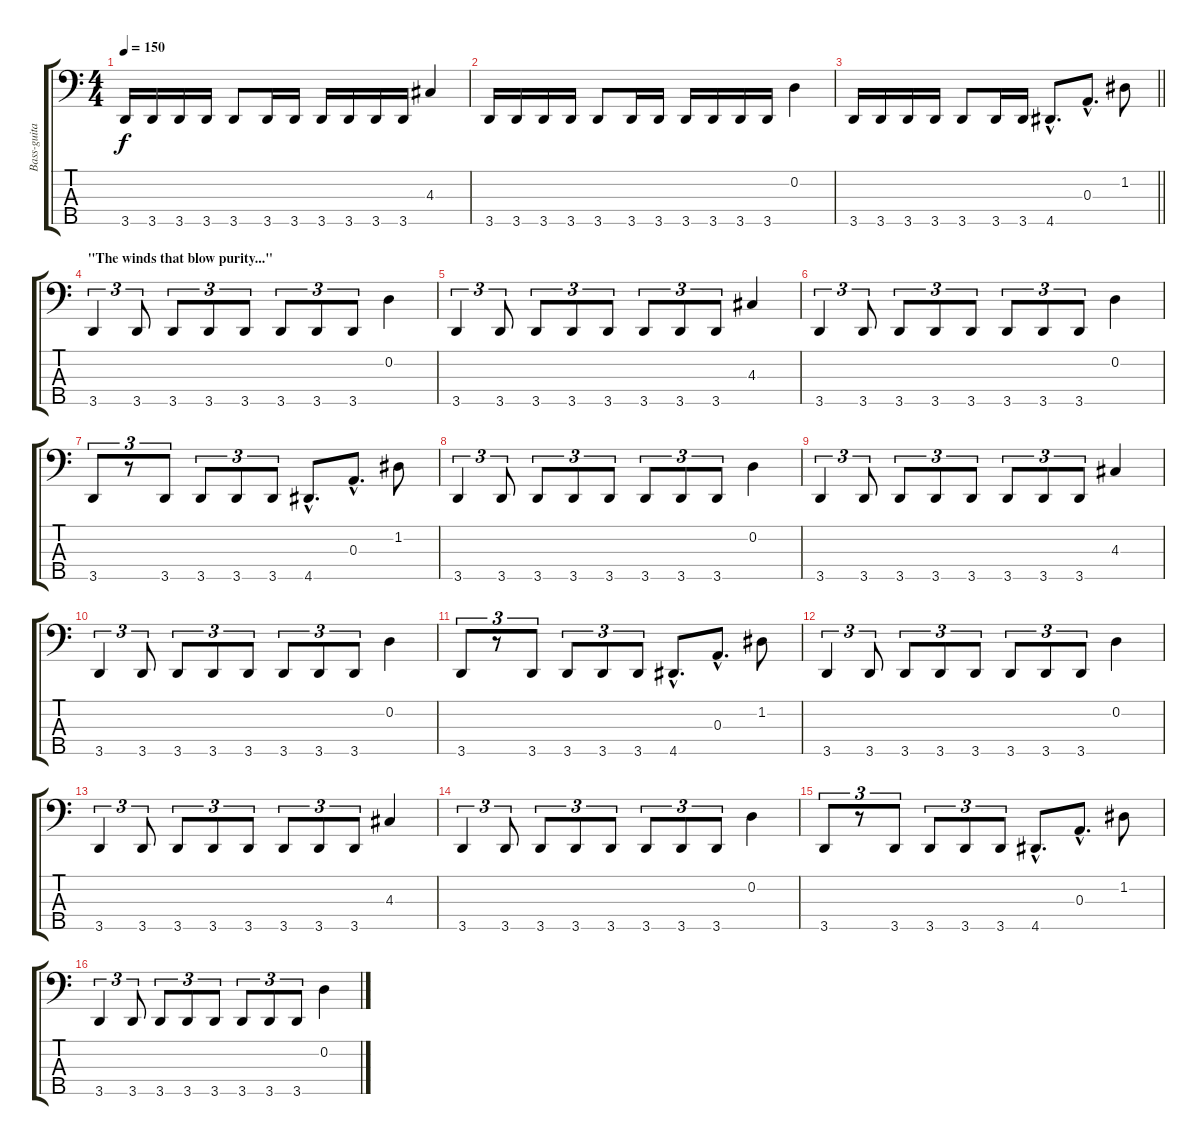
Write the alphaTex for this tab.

\track ("Bass-guitar - Vortex" "Bass-guita") {instrument electricbasspick}
\staff {score tabs}
\tuning (G2 D2 A1 E1 B0) {hide}
\ts (4 4)
\tempo 150
\clef f4
\ks c
3.5.16{dy f} 3.5.16 3.5.16 3.5.16 3.5.8 3.5.16 3.5.16 3.5.16 3.5.16 3.5.16 3.5.16 4.3.4 |
3.5.16 3.5.16 3.5.16 3.5.16 3.5.8 3.5.16 3.5.16 3.5.16 3.5.16 3.5.16 3.5.16 0.2.4 |
\barLineRight lightlight
3.5.16 3.5.16 3.5.16 3.5.16 3.5.8 3.5.16 3.5.16 4.5{hac}.8{d} 0.3{hac}.8{d} 1.2.8 |
\section ("" "\"The winds that blow purity...\"")
3.5.4{tu (3 2)} 3.5.8{tu (3 2)} 3.5.8{tu (3 2)} 3.5.8{tu (3 2)} 3.5.8{tu (3 2)} 3.5.8{tu (3 2)} 3.5.8{tu (3 2)} 3.5.8{tu (3 2)} 0.2.4 |
3.5.4{tu (3 2)} 3.5.8{tu (3 2)} 3.5.8{tu (3 2)} 3.5.8{tu (3 2)} 3.5.8{tu (3 2)} 3.5.8{tu (3 2)} 3.5.8{tu (3 2)} 3.5.8{tu (3 2)} 4.3.4 |
3.5.4{tu (3 2)} 3.5.8{tu (3 2)} 3.5.8{tu (3 2)} 3.5.8{tu (3 2)} 3.5.8{tu (3 2)} 3.5.8{tu (3 2)} 3.5.8{tu (3 2)} 3.5.8{tu (3 2)} 0.2.4 |
3.5.8{tu (3 2)} r.8{tu (3 2)} 3.5.8{tu (3 2)} 3.5.8{tu (3 2)} 3.5.8{tu (3 2)} 3.5.8{tu (3 2)} 4.5{hac}.8{d} 0.3{hac}.8{d} 1.2.8 |
3.5.4{tu (3 2)} 3.5.8{tu (3 2)} 3.5.8{tu (3 2)} 3.5.8{tu (3 2)} 3.5.8{tu (3 2)} 3.5.8{tu (3 2)} 3.5.8{tu (3 2)} 3.5.8{tu (3 2)} 0.2.4 |
3.5.4{tu (3 2)} 3.5.8{tu (3 2)} 3.5.8{tu (3 2)} 3.5.8{tu (3 2)} 3.5.8{tu (3 2)} 3.5.8{tu (3 2)} 3.5.8{tu (3 2)} 3.5.8{tu (3 2)} 4.3.4 |
3.5.4{tu (3 2)} 3.5.8{tu (3 2)} 3.5.8{tu (3 2)} 3.5.8{tu (3 2)} 3.5.8{tu (3 2)} 3.5.8{tu (3 2)} 3.5.8{tu (3 2)} 3.5.8{tu (3 2)} 0.2.4 |
3.5.8{tu (3 2)} r.8{tu (3 2)} 3.5.8{tu (3 2)} 3.5.8{tu (3 2)} 3.5.8{tu (3 2)} 3.5.8{tu (3 2)} 4.5{hac}.8{d} 0.3{hac}.8{d} 1.2.8 |
3.5.4{tu (3 2)} 3.5.8{tu (3 2)} 3.5.8{tu (3 2)} 3.5.8{tu (3 2)} 3.5.8{tu (3 2)} 3.5.8{tu (3 2)} 3.5.8{tu (3 2)} 3.5.8{tu (3 2)} 0.2.4 |
3.5.4{tu (3 2)} 3.5.8{tu (3 2)} 3.5.8{tu (3 2)} 3.5.8{tu (3 2)} 3.5.8{tu (3 2)} 3.5.8{tu (3 2)} 3.5.8{tu (3 2)} 3.5.8{tu (3 2)} 4.3.4 |
3.5.4{tu (3 2)} 3.5.8{tu (3 2)} 3.5.8{tu (3 2)} 3.5.8{tu (3 2)} 3.5.8{tu (3 2)} 3.5.8{tu (3 2)} 3.5.8{tu (3 2)} 3.5.8{tu (3 2)} 0.2.4 |
3.5.8{tu (3 2)} r.8{tu (3 2)} 3.5.8{tu (3 2)} 3.5.8{tu (3 2)} 3.5.8{tu (3 2)} 3.5.8{tu (3 2)} 4.5{hac}.8{d} 0.3{hac}.8{d} 1.2.8 |
3.5.4{tu (3 2)} 3.5.8{tu (3 2)} 3.5.8{tu (3 2)} 3.5.8{tu (3 2)} 3.5.8{tu (3 2)} 3.5.8{tu (3 2)} 3.5.8{tu (3 2)} 3.5.8{tu (3 2)} 0.2.4
